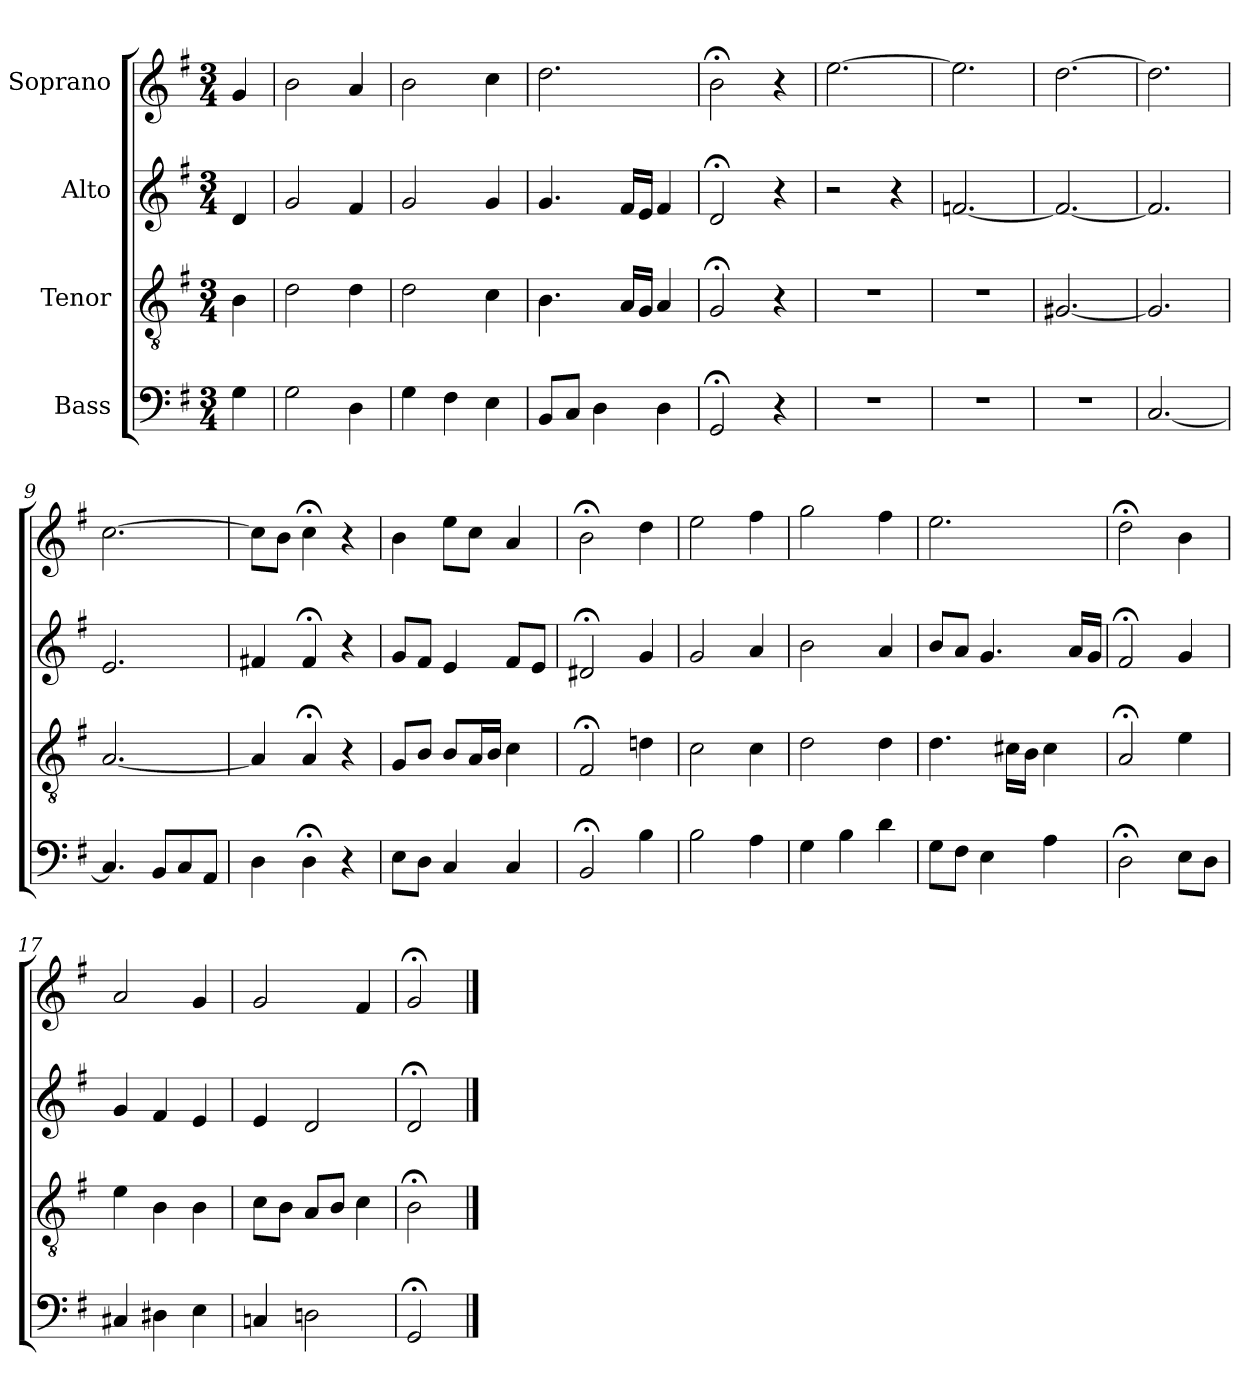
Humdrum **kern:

**kern	**kern	**kern	**kern
*part4	*part3	*part2	*part1
*staff4	*staff3	*staff2	*staff1
*I"Bass	*I"Tenor	*I"Alto	*I"Soprano
*clefF4	*clefGv2	*clefG2	*clefG2
*k[f#]	*k[f#]	*k[f#]	*k[f#]
*M3/4	*M3/4	*M3/4	*M3/4
=	=	=	=
4G	4B	4d	4g
=1	=1	=1	=1
2G	2d	2g	2b
4D	4d	4f#	4a
=2	=2	=2	=2
4G	2d	2g	2b
4F#	.	.	.
4E	4c	4g	4cc
=3	=3	=3	=3
8BBL	4.B	4.g	2.dd
8CJ	.	.	.
4D	.	.	.
.	16ALL	16f#LL	.
.	16GJJ	16eJJ	.
4D	4A	4f#	.
=4	=4	=4	=4
2GG;<	2G;<	2d;<	2b;<
4r	4r	4r	4r
=5	=5	=5	=5
2.r	2.r	2r	[2.ee
.	.	4r	.
=6	=6	=6	=6
2.r	2.r	[2.fn	2.ee]
=7	=7	=7	=7
2.r	[2.G#X	2.f_	[2.dd
=8	=8	=8	=8
[2.C	2.G#]	2.f]	2.dd]
=9	=9	=9	=9
4.C]	[2.A	2.e	[2.cc
8BBL	.	.	.
8C	.	.	.
8AAJ	.	.	.
=10	=10	=10	=10
4D	4A]	4f#X	8ccL]
.	.	.	8bJ
4D;<	4A;<	4f#;<	4cc;<
4r	4r	4r	4r
=11	=11	=11	=11
8EL	8GL	8gL	4b
8DJ	8BJ	8f#J	.
4C	8BL	4e	8eeL
.	16AL	.	8ccJ
.	16BJJ	.	.
4C	4c	8f#L	4a
.	.	8eJ	.
=12	=12	=12	=12
2BB;<	2F#;<	2d#X;<	2b;<
4B	4dn	4g	4dd
=13	=13	=13	=13
2B	2c	2g	2ee
4A	4c	4a	4ff#
=14	=14	=14	=14
4G	2d	2b	2gg
4B	.	.	.
4d	4d	4a	4ff#
=15	=15	=15	=15
8GL	4.d	8bL	2.ee
8F#J	.	8aJ	.
4E	.	4.g	.
.	16c#XLL	.	.
.	16BJJ	.	.
4A	4c#	.	.
.	.	16aLL	.
.	.	16gJJ	.
=16	=16	=16	=16
2D;<	2A;<	2f#;<	2dd;<
8EL	4e	4g	4b
8DJ	.	.	.
=17	=17	=17	=17
4C#X	4e	4g	2a
4D#X	4B	4f#	.
4E	4B	4e	4g
=18	=18	=18	=18
4Cn	8cL	4e	2g
.	8BJ	.	.
2Dn	8AL	2d	.
.	8BJ	.	.
.	4c	.	4f#
=19	=19	=19	=19
2GG;<	2B;<	2d;<	2g;<
==	==	==	==
*-	*-	*-	*-
